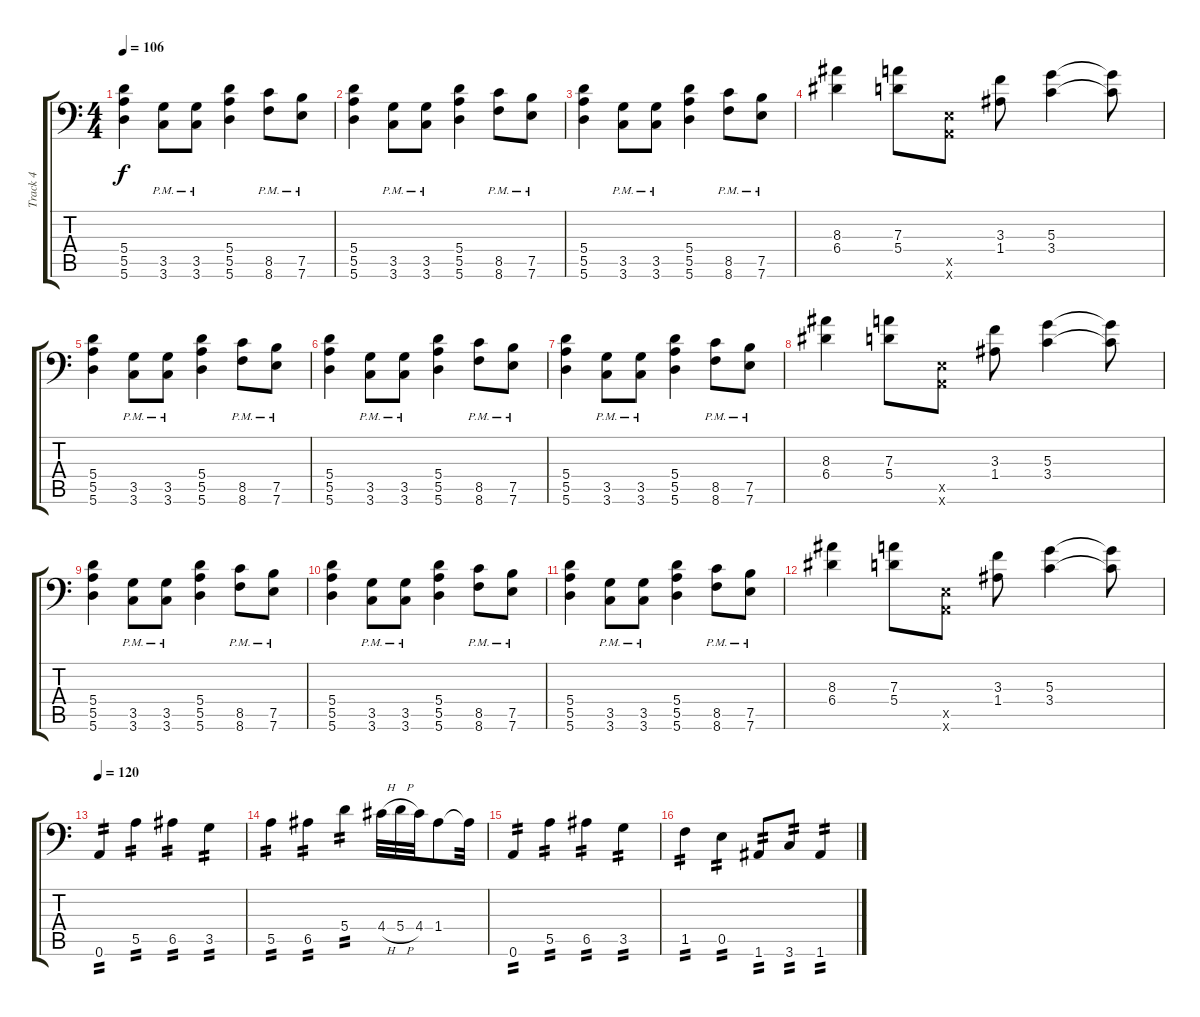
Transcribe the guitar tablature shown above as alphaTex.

\track ("Track 4" "Track 4") {instrument overdrivenguitar}
\staff {score tabs}
\tuning (B3 Gb3 D3 A2 E2 A1) {hide}
\ts (4 4)
\tempo 106
\clef f4
\ks c
(5.4 5.5 5.6).4{dy f} (3.5{pm} 3.6{pm}).8 (3.5{pm} 3.6{pm}).8 (5.4 5.5 5.6).4 (8.5{pm} 8.6{pm}).8 (7.5{pm} 7.6{pm}).8 |
(5.4 5.5 5.6).4 (3.5{pm} 3.6{pm}).8 (3.5{pm} 3.6{pm}).8 (5.4 5.5 5.6).4 (8.5{pm} 8.6{pm}).8 (7.5{pm} 7.6{pm}).8 |
(5.4 5.5 5.6).4 (3.5{pm} 3.6{pm}).8 (3.5{pm} 3.6{pm}).8 (5.4 5.5 5.6).4 (8.5{pm} 8.6{pm}).8 (7.5{pm} 7.6{pm}).8 |
(8.3 6.4).4 (7.3 5.4).8 (0.5{x} 0.6{x}).8 (3.3 1.4).8 (5.3 3.4).4 (5.3{t} 3.4{t}).8 |
(5.4 5.5 5.6).4 (3.5{pm} 3.6{pm}).8 (3.5{pm} 3.6{pm}).8 (5.4 5.5 5.6).4 (8.5{pm} 8.6{pm}).8 (7.5{pm} 7.6{pm}).8 |
(5.4 5.5 5.6).4 (3.5{pm} 3.6{pm}).8 (3.5{pm} 3.6{pm}).8 (5.4 5.5 5.6).4 (8.5{pm} 8.6{pm}).8 (7.5{pm} 7.6{pm}).8 |
(5.4 5.5 5.6).4 (3.5{pm} 3.6{pm}).8 (3.5{pm} 3.6{pm}).8 (5.4 5.5 5.6).4 (8.5{pm} 8.6{pm}).8 (7.5{pm} 7.6{pm}).8 |
(8.3 6.4).4 (7.3 5.4).8 (0.5{x} 0.6{x}).8 (3.3 1.4).8 (5.3 3.4).4 (5.3{t} 3.4{t}).8 |
(5.4 5.5 5.6).4 (3.5{pm} 3.6{pm}).8 (3.5{pm} 3.6{pm}).8 (5.4 5.5 5.6).4 (8.5{pm} 8.6{pm}).8 (7.5{pm} 7.6{pm}).8 |
(5.4 5.5 5.6).4 (3.5{pm} 3.6{pm}).8 (3.5{pm} 3.6{pm}).8 (5.4 5.5 5.6).4 (8.5{pm} 8.6{pm}).8 (7.5{pm} 7.6{pm}).8 |
(5.4 5.5 5.6).4 (3.5{pm} 3.6{pm}).8 (3.5{pm} 3.6{pm}).8 (5.4 5.5 5.6).4 (8.5{pm} 8.6{pm}).8 (7.5{pm} 7.6{pm}).8 |
(8.3 6.4).4 (7.3 5.4).8 (0.5{x} 0.6{x}).8 (3.3 1.4).8 (5.3 3.4).4 (5.3{t} 3.4{t}).8 |
\tempo 120
0.6.4{tp 2} 5.5.4{tp 2} 6.5.4{tp 2} 3.5.4{tp 2} |
5.5.4{tp 2} 6.5.4{tp 2} 5.4.4{tp 2} 4.4{h}.32 5.4{h}.32 4.4.32 1.4.8 1.4{t}.32 |
0.6.4{tp 2} 5.5.4{tp 2} 6.5.4{tp 2} 3.5.4{tp 2} |
1.5.4{tp 2} 0.5.4{tp 2} 1.6.8{tp 2} 3.6.8{tp 2} 1.6.4{tp 2}
